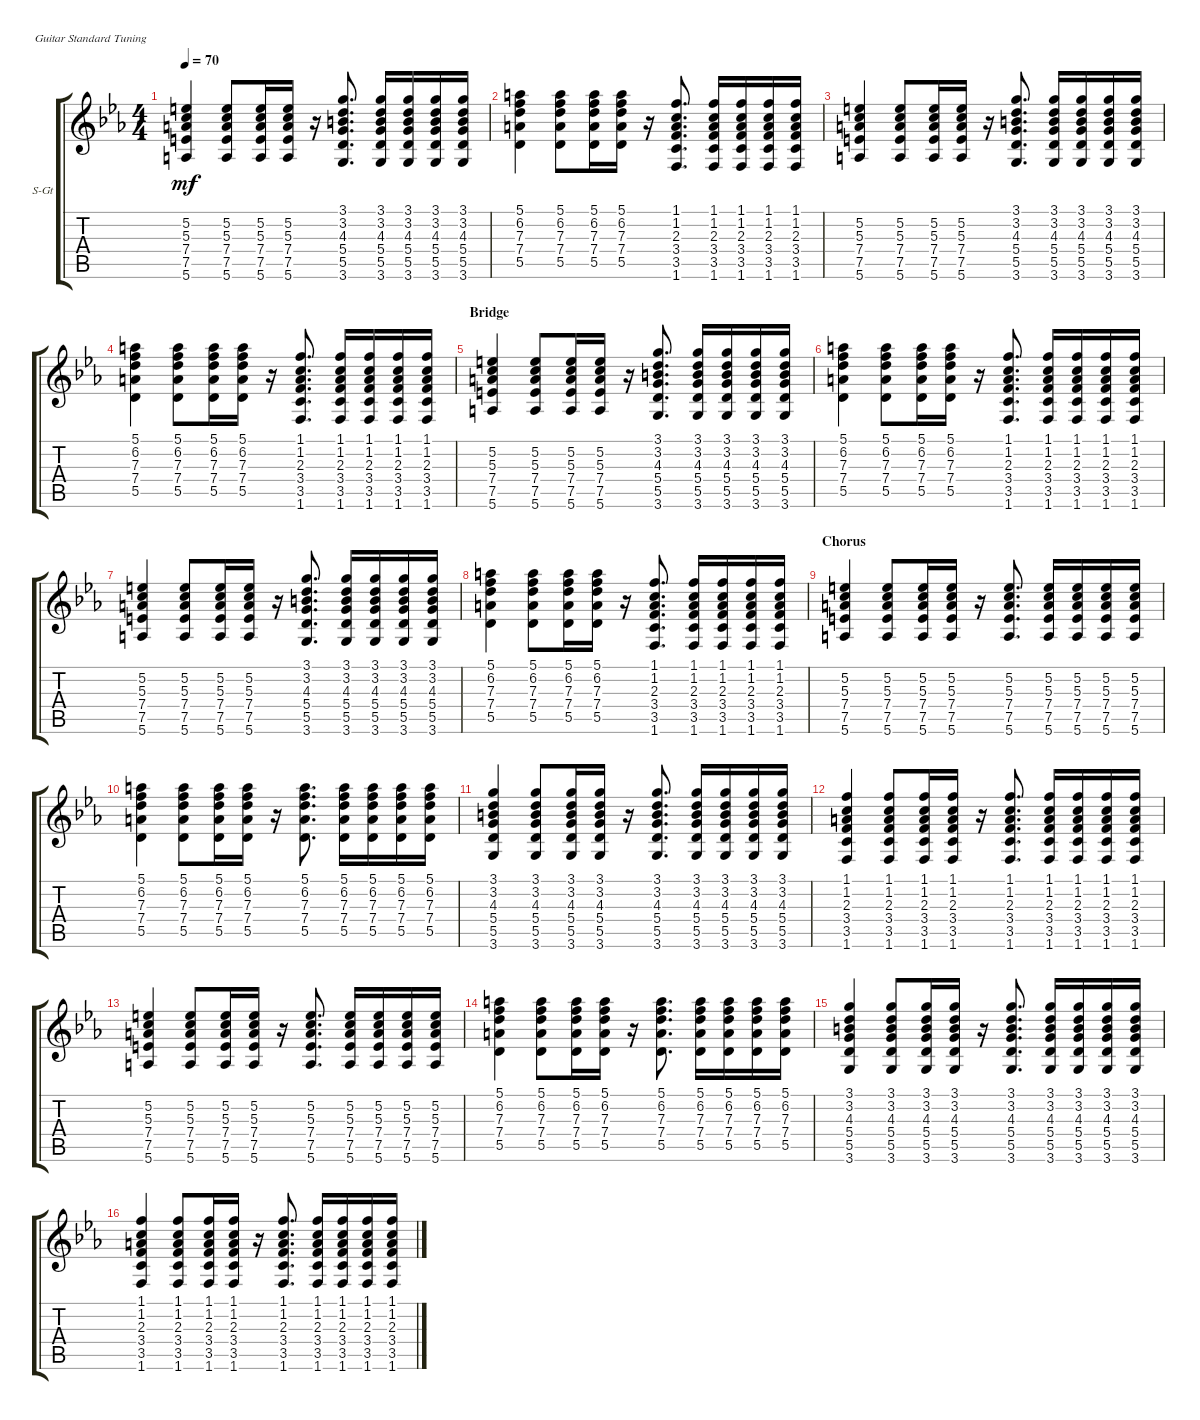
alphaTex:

\defaultSystemsLayout 4
\bracketExtendMode groupsimilarinstruments
\firstSystemTrackNameOrientation horizontal
\otherSystemsTrackNameOrientation horizontal
\track ("Steel Guitar" "S-Gt") {instrument acousticguitarsteel}
\staff {score tabs}
\tuning (E4 B3 G3 D3 A2 E2)
\ts (4 4)
\tempo 70
\clef g2
\ks cminor
(5.6 7.5 7.4 5.3 5.2).4{dy mf} (5.6 7.5 7.4 5.3 5.2).8 (5.6 7.5 7.4 5.3 5.2).16 (5.6 7.5 7.4 5.3 5.2).16 r.16 (3.6 5.5 5.4 4.3 3.2 3.1).8{d} (3.6 5.5 5.4 4.3 3.2 3.1).16 (3.6 5.5 5.4 4.3 3.2 3.1).16 (3.6 5.5 5.4 4.3 3.2 3.1).16 (3.6 5.5 5.4 4.3 3.2 3.1).16 |
(5.5 7.4 7.3 6.2 5.1).4 (5.5 7.4 7.3 6.2 5.1).8 (5.5 7.4 7.3 6.2 5.1).16 (5.5 7.4 7.3 6.2 5.1).16 r.16 (1.6 3.5 3.4 2.3 1.2 1.1).8{d} (1.6 3.5 3.4 2.3 1.2 1.1).16 (1.6 3.5 3.4 2.3 1.2 1.1).16 (1.6 3.5 3.4 2.3 1.2 1.1).16 (1.6 3.5 3.4 2.3 1.2 1.1).16 |
(5.6 7.5 7.4 5.3 5.2).4 (5.6 7.5 7.4 5.3 5.2).8 (5.6 7.5 7.4 5.3 5.2).16 (5.6 7.5 7.4 5.3 5.2).16 r.16 (3.6 5.5 5.4 4.3 3.2 3.1).8{d} (3.6 5.5 5.4 4.3 3.2 3.1).16 (3.6 5.5 5.4 4.3 3.2 3.1).16 (3.6 5.5 5.4 4.3 3.2 3.1).16 (3.6 5.5 5.4 4.3 3.2 3.1).16 |
(5.5 7.4 7.3 6.2 5.1).4 (5.5 7.4 7.3 6.2 5.1).8 (5.5 7.4 7.3 6.2 5.1).16 (5.5 7.4 7.3 6.2 5.1).16 r.16 (1.6 3.5 3.4 2.3 1.2 1.1).8{d} (1.6 3.5 3.4 2.3 1.2 1.1).16 (1.6 3.5 3.4 2.3 1.2 1.1).16 (1.6 3.5 3.4 2.3 1.2 1.1).16 (1.6 3.5 3.4 2.3 1.2 1.1).16 |
\section ("" "Bridge")
(5.6 7.5 7.4 5.3 5.2).4 (5.6 7.5 7.4 5.3 5.2).8 (5.6 7.5 7.4 5.3 5.2).16 (5.6 7.5 7.4 5.3 5.2).16 r.16 (3.6 5.5 5.4 4.3 3.2 3.1).8{d} (3.6 5.5 5.4 4.3 3.2 3.1).16 (3.6 5.5 5.4 4.3 3.2 3.1).16 (3.6 5.5 5.4 4.3 3.2 3.1).16 (3.6 5.5 5.4 4.3 3.2 3.1).16 |
(5.5 7.4 7.3 6.2 5.1).4 (5.5 7.4 7.3 6.2 5.1).8 (5.5 7.4 7.3 6.2 5.1).16 (5.5 7.4 7.3 6.2 5.1).16 r.16 (1.6 3.5 3.4 2.3 1.2 1.1).8{d} (1.6 3.5 3.4 2.3 1.2 1.1).16 (1.6 3.5 3.4 2.3 1.2 1.1).16 (1.6 3.5 3.4 2.3 1.2 1.1).16 (1.6 3.5 3.4 2.3 1.2 1.1).16 |
(5.6 7.5 7.4 5.3 5.2).4 (5.6 7.5 7.4 5.3 5.2).8 (5.6 7.5 7.4 5.3 5.2).16 (5.6 7.5 7.4 5.3 5.2).16 r.16 (3.6 5.5 5.4 4.3 3.2 3.1).8{d} (3.6 5.5 5.4 4.3 3.2 3.1).16 (3.6 5.5 5.4 4.3 3.2 3.1).16 (3.6 5.5 5.4 4.3 3.2 3.1).16 (3.6 5.5 5.4 4.3 3.2 3.1).16 |
(5.5 7.4 7.3 6.2 5.1).4 (5.5 7.4 7.3 6.2 5.1).8 (5.5 7.4 7.3 6.2 5.1).16 (5.5 7.4 7.3 6.2 5.1).16 r.16 (1.6 3.5 3.4 2.3 1.2 1.1).8{d} (1.6 3.5 3.4 2.3 1.2 1.1).16 (1.6 3.5 3.4 2.3 1.2 1.1).16 (1.6 3.5 3.4 2.3 1.2 1.1).16 (1.6 3.5 3.4 2.3 1.2 1.1).16 |
\section ("" "Chorus")
(5.6 7.5 7.4 5.3 5.2).4 (5.6 7.5 7.4 5.3 5.2).8 (5.6 7.5 7.4 5.3 5.2).16 (5.6 7.5 7.4 5.3 5.2).16 r.16 (5.6 7.5 7.4 5.3 5.2).8{d} (5.6 7.5 7.4 5.3 5.2).16 (5.6 7.5 7.4 5.3 5.2).16 (5.6 7.5 7.4 5.3 5.2).16 (5.6 7.5 7.4 5.3 5.2).16 |
(5.5 7.4 7.3 6.2 5.1).4 (5.5 7.4 7.3 6.2 5.1).8 (5.5 7.4 7.3 6.2 5.1).16 (5.5 7.4 7.3 6.2 5.1).16 r.16 (5.5 7.4 7.3 6.2 5.1).8{d} (5.5 7.4 7.3 6.2 5.1).16 (5.5 7.4 7.3 6.2 5.1).16 (5.5 7.4 7.3 6.2 5.1).16 (5.5 7.4 7.3 6.2 5.1).16 |
(3.6 5.5 5.4 4.3 3.2 3.1).4 (3.6 5.5 5.4 4.3 3.2 3.1).8 (3.6 5.5 5.4 4.3 3.2 3.1).16 (3.6 5.5 5.4 4.3 3.2 3.1).16 r.16 (3.6 5.5 5.4 4.3 3.2 3.1).8{d} (3.6 5.5 5.4 4.3 3.2 3.1).16 (3.6 5.5 5.4 4.3 3.2 3.1).16 (3.6 5.5 5.4 4.3 3.2 3.1).16 (3.6 5.5 5.4 4.3 3.2 3.1).16 |
(1.6 3.5 3.4 2.3 1.2 1.1).4 (1.6 3.5 3.4 2.3 1.2 1.1).8 (1.6 3.5 3.4 2.3 1.2 1.1).16 (1.6 3.5 3.4 2.3 1.2 1.1).16 r.16 (1.6 3.5 3.4 2.3 1.2 1.1).8{d} (1.6 3.5 3.4 2.3 1.2 1.1).16 (1.6 3.5 3.4 2.3 1.2 1.1).16 (1.6 3.5 3.4 2.3 1.2 1.1).16 (1.6 3.5 3.4 2.3 1.2 1.1).16 |
(5.6 7.5 7.4 5.3 5.2).4 (5.6 7.5 7.4 5.3 5.2).8 (5.6 7.5 7.4 5.3 5.2).16 (5.6 7.5 7.4 5.3 5.2).16 r.16 (5.6 7.5 7.4 5.3 5.2).8{d} (5.6 7.5 7.4 5.3 5.2).16 (5.6 7.5 7.4 5.3 5.2).16 (5.6 7.5 7.4 5.3 5.2).16 (5.6 7.5 7.4 5.3 5.2).16 |
(5.5 7.4 7.3 6.2 5.1).4 (5.5 7.4 7.3 6.2 5.1).8 (5.5 7.4 7.3 6.2 5.1).16 (5.5 7.4 7.3 6.2 5.1).16 r.16 (5.5 7.4 7.3 6.2 5.1).8{d} (5.5 7.4 7.3 6.2 5.1).16 (5.5 7.4 7.3 6.2 5.1).16 (5.5 7.4 7.3 6.2 5.1).16 (5.5 7.4 7.3 6.2 5.1).16 |
(3.6 5.5 5.4 4.3 3.2 3.1).4 (3.6 5.5 5.4 4.3 3.2 3.1).8 (3.6 5.5 5.4 4.3 3.2 3.1).16 (3.6 5.5 5.4 4.3 3.2 3.1).16 r.16 (3.6 5.5 5.4 4.3 3.2 3.1).8{d} (3.6 5.5 5.4 4.3 3.2 3.1).16 (3.6 5.5 5.4 4.3 3.2 3.1).16 (3.6 5.5 5.4 4.3 3.2 3.1).16 (3.6 5.5 5.4 4.3 3.2 3.1).16 |
(1.6 3.5 3.4 2.3 1.2 1.1).4 (1.6 3.5 3.4 2.3 1.2 1.1).8 (1.6 3.5 3.4 2.3 1.2 1.1).16 (1.6 3.5 3.4 2.3 1.2 1.1).16 r.16 (1.6 3.5 3.4 2.3 1.2 1.1).8{d} (1.6 3.5 3.4 2.3 1.2 1.1).16 (1.6 3.5 3.4 2.3 1.2 1.1).16 (1.6 3.5 3.4 2.3 1.2 1.1).16 (1.6 3.5 3.4 2.3 1.2 1.1).16
